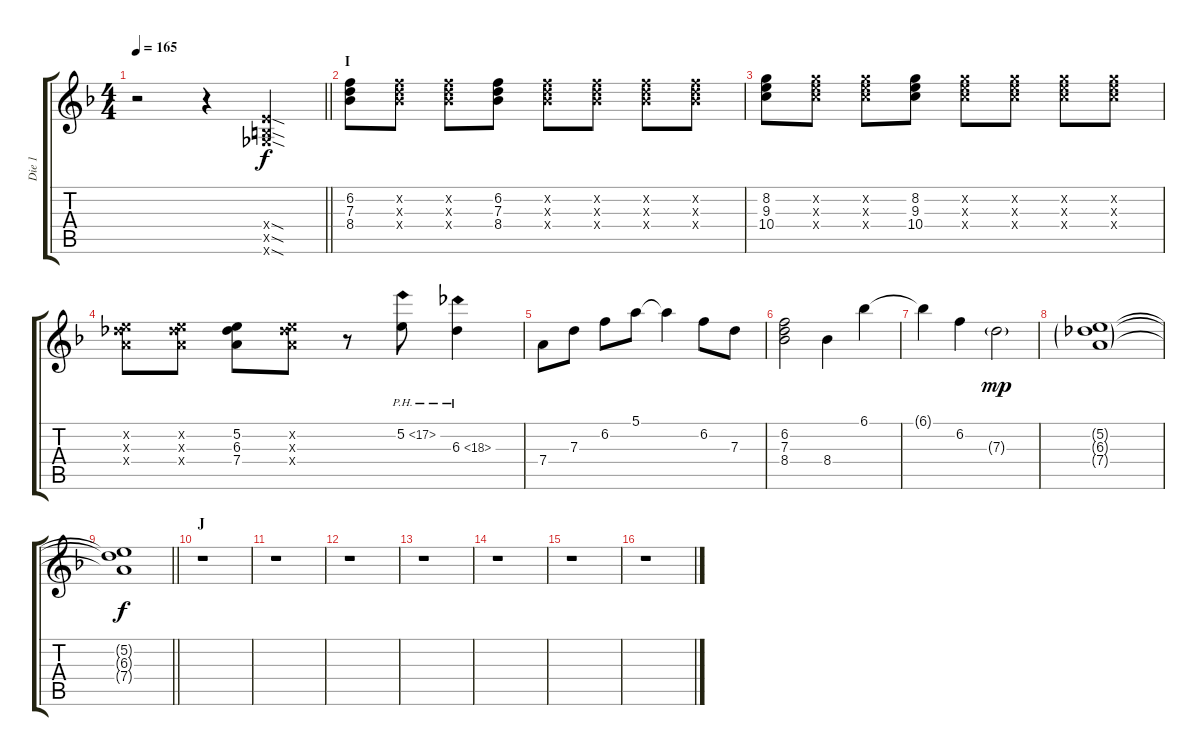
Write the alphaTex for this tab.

\track ("Die 1" "Die 1") {instrument distortionguitar}
\staff {score tabs}
\tuning (E4 B3 G3 D3 A2 E2) {hide}
\ts (4 4)
\tempo 165
\clef g2
\barLineRight lightlight
\ks dminor
r.2{dy f} r.4 (2.4{sod x} 2.5{sod x} 2.6{sod x}).4{instrument distortionguitar} |
\section ("" "I")
(6.2 7.3 8.4).8 (6.2{x} 7.3{x} 8.4{x}).8 (6.2{x} 7.3{x} 8.4{x}).8 (6.2 7.3 8.4).8 (6.2{x} 7.3{x} 8.4{x}).8 (6.2{x} 7.3{x} 8.4{x}).8 (6.2{x} 7.3{x} 8.4{x}).8 (6.2{x} 7.3{x} 8.4{x}).8 |
(8.2 9.3 10.4).8 (8.2{x} 9.3{x} 10.4{x}).8 (8.2{x} 9.3{x} 10.4{x}).8 (8.2 9.3 10.4).8 (8.2{x} 9.3{x} 10.4{x}).8 (8.2{x} 9.3{x} 10.4{x}).8 (8.2{x} 9.3{x} 10.4{x}).8 (8.2{x} 9.3{x} 10.4{x}).8 |
(5.2{x} 6.3{x} 7.4{x}).8 (5.2{x} 6.3{x} 7.4{x}).8 (5.2 6.3 7.4).8 (5.2{x} 6.3{x} 7.4{x}).8 r.8 5.2{ph 12}.8 6.3{ph 12}.4 |
7.4.8 7.3.8 6.2.8 5.1.8 5.1{t}.4 6.2.8 7.3.8 |
(6.2 7.3 8.4).2 8.4.4 6.1.4 |
6.1{t}.4 6.2.4 7.3{g}.2{dy mp} |
(5.2{g} 6.3{g} 7.4{g}).1 |
\barLineRight lightlight
(5.2{t} 6.3{t} 7.4{t}).1{dy f} |
\section ("" "J")
r.1 |
r.1 |
r.1 |
r.1 |
r.1 |
r.1 |
r.1
